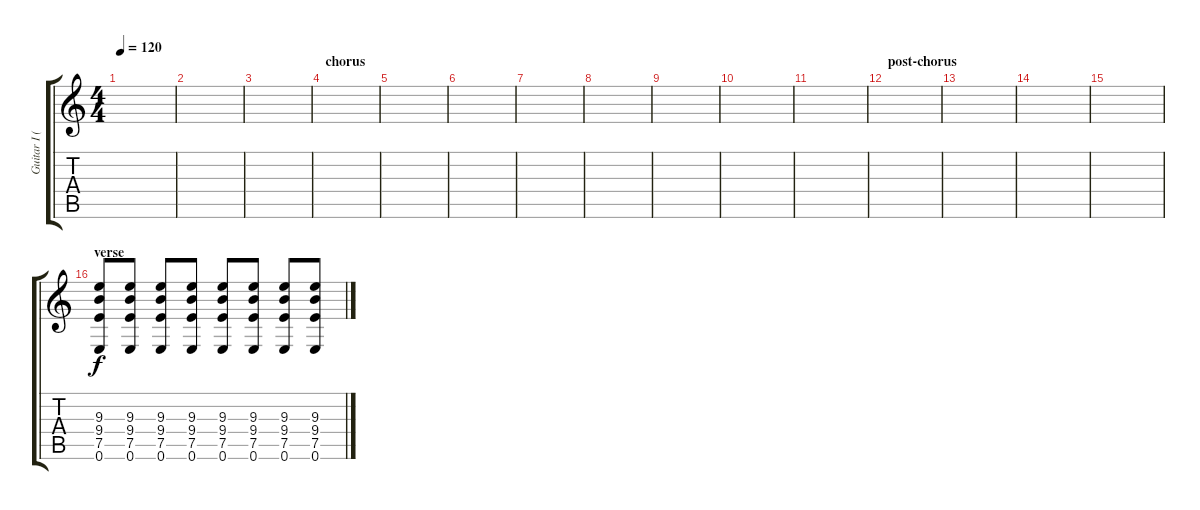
\track ("Guitar I (electric/clean)" "Guitar I (") {instrument electricguitarclean}
\staff {score tabs}
\tuning (E4 B3 G3 D3 A2 E2) {hide}
\ts (4 4)
\tempo 120
\clef g2
\ks c
|
|
|
\section ("" "chorus")
|
|
|
|
|
|
|
|
\section ("" "post-chorus")
|
|
|
|
\section ("" "verse")
(9.3 9.4 7.5 0.6).8 (9.3 9.4 7.5 0.6).8 (9.3 9.4 7.5 0.6).8 (9.3 9.4 7.5 0.6).8 (9.3 9.4 7.5 0.6).8 (9.3 9.4 7.5 0.6).8 (9.3 9.4 7.5 0.6).8 (9.3 9.4 7.5 0.6).8
